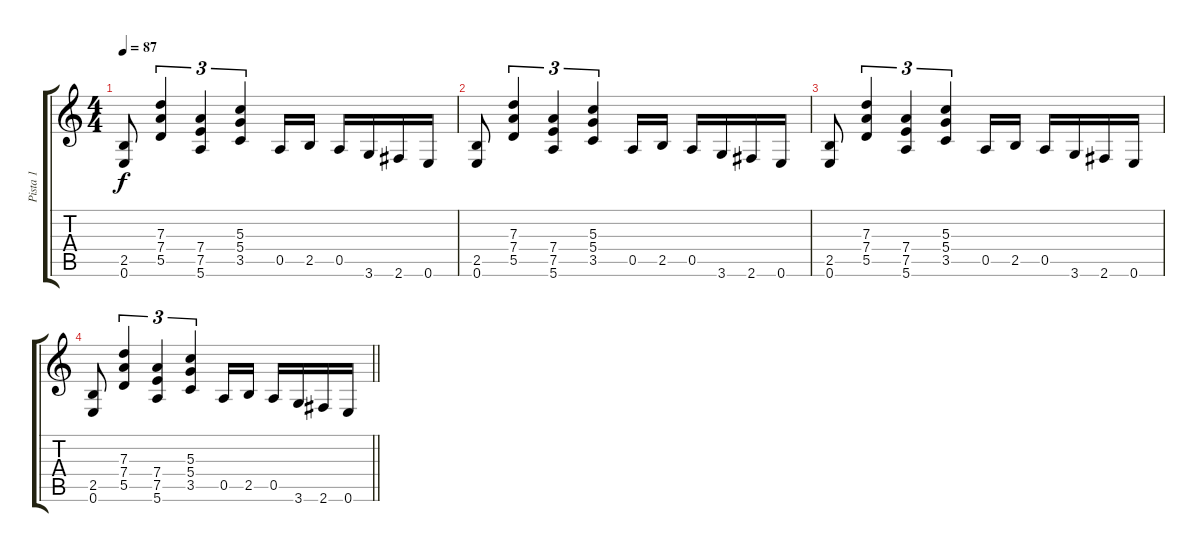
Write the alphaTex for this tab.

\track ("Pista 1" "Pista 1") {instrument distortionguitar}
\staff {score tabs}
\tuning (E4 B3 G3 D3 A2 E2) {hide}
\ts (4 4)
\tempo 87
\clef g2
\ks c
(2.5 0.6).8{dy f} (7.3 7.4 5.5).4{tu (3 2)} (7.4 7.5 5.6).4{tu (3 2)} (5.3 5.4 3.5).4{tu (3 2)} 0.5.16 2.5.16 0.5.16 3.6.16 2.6.16 0.6.16 |
(2.5 0.6).8 (7.3 7.4 5.5).4{tu (3 2)} (7.4 7.5 5.6).4{tu (3 2)} (5.3 5.4 3.5).4{tu (3 2)} 0.5.16 2.5.16 0.5.16 3.6.16 2.6.16 0.6.16 |
(2.5 0.6).8 (7.3 7.4 5.5).4{tu (3 2)} (7.4 7.5 5.6).4{tu (3 2)} (5.3 5.4 3.5).4{tu (3 2)} 0.5.16 2.5.16 0.5.16 3.6.16 2.6.16 0.6.16 |
\barLineRight lightlight
(2.5 0.6).8 (7.3 7.4 5.5).4{tu (3 2)} (7.4 7.5 5.6).4{tu (3 2)} (5.3 5.4 3.5).4{tu (3 2)} 0.5.16 2.5.16 0.5.16 3.6.16 2.6.16 0.6.16
